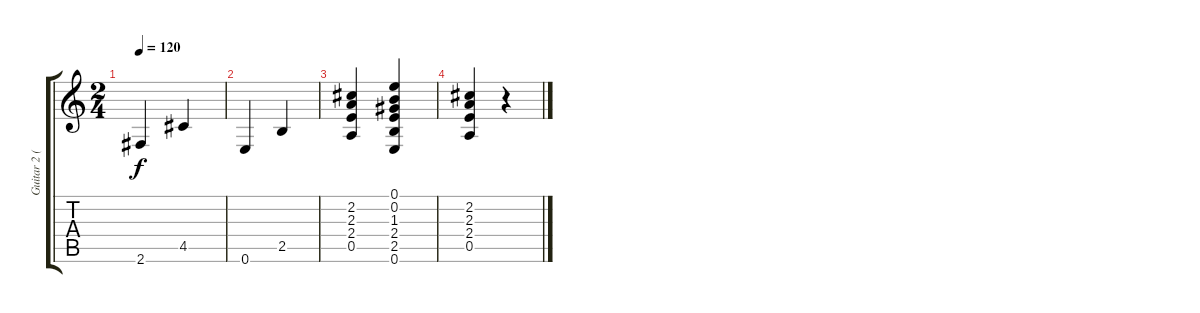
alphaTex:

\track ("Guitar 2 (Bass)" "Guitar 2 (") {instrument acousticguitarnylon}
\staff {score tabs}
\tuning (E4 B3 G3 D3 A2 E2) {hide}
\ts (2 4)
\tempo 120
\clef g2
\ks c
2.6.4{dy f} 4.5.4 |
0.6.4 2.5.4 |
(2.2 2.3 2.4 0.5).4 (0.1 0.2 1.3 2.4 2.5 0.6).4 |
(2.2 2.3 2.4 0.5).4 r.4
